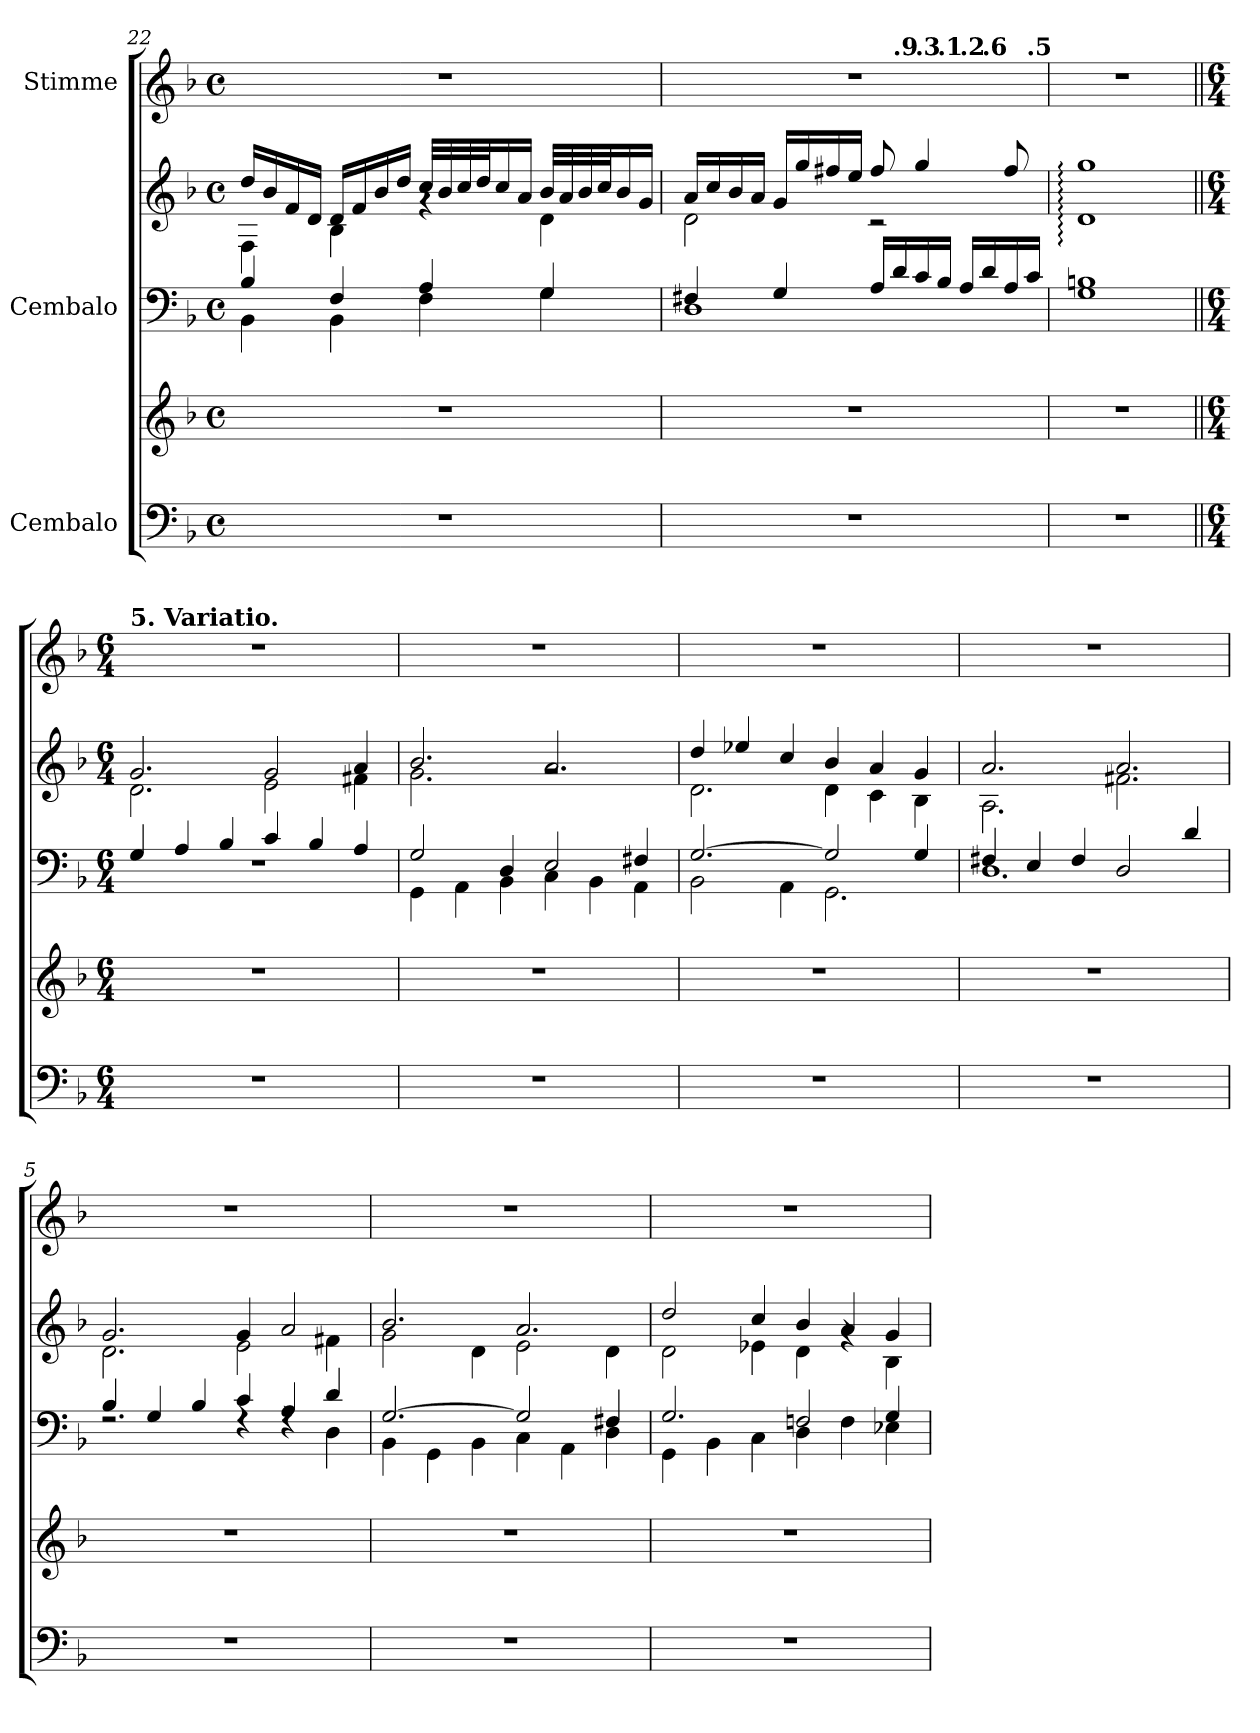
**kern	**kern	**kern	**kern	**kern
*part3	*part3	*part2	*part2	*part1
*staff5	*staff4	*staff3	*staff2	*staff1
*I"Cembalo	*	*I"Cembalo	*	*I"Stimme
*clefF4	*clefG2	*clefF4	*clefG2	*clefG2
*k[b-]	*k[b-]	*k[b-]	*k[b-]	*k[b-]
*M4/4	*M4/4	*M4/4	*M4/4	*M4/4
*met(c)	*met(c)	*met(c)	*met(c)	*met(c)
=22	=22	=22	=22	=22
*	*	*^	*^	*
1r	1r	4B-/	4BB-\	16dd/LL	4F\	1r
.	.	.	.	16b-/	.	.
.	.	.	.	16f/	.	.
.	.	.	.	16d/JJ	.	.
.	.	4F/	4BB-\	16d/LL	4B-\	.
.	.	.	.	16f/	.	.
.	.	.	.	16b-/	.	.
.	.	.	.	16dd/JJ	.	.
.	.	4A/	4F\	32cc/LLL	4rg	.
.	.	.	.	32b-/	.	.
.	.	.	.	32cc/	.	.
.	.	.	.	32dd/J	.	.
.	.	.	.	16cc/	.	.
.	.	.	.	16a/JJ	.	.
.	.	4G/	4G\	32b-/LLL	4d\	.
.	.	.	.	32a/	.	.
.	.	.	.	32b-/	.	.
.	.	.	.	32cc/J	.	.
.	.	.	.	16b-/	.	.
.	.	.	.	16g/JJ	.	.
!!LO:LB:g=z
=23	=23	=23	=23	=23	=23	=23
*	*	*	*	*	*	*^
*	*	*	*	*	*	*	*^
*	*	*	*	*	*	*	*	*^
*	*	*	*	*	*	*	*	*	*^
*	*	*	*	*	*	*	*	*	*	*^
*	*	*	*	*	*	*	*	*	*	*	*^
1r	1r	4F#X/	1D	16a/LL	2d\	1r	2ryy	2ryy	2ryy	2.ryy	2ryy	2..ryy
.	.	.	.	16cc/	.	.	.	.	.	.	.	.
.	.	.	.	16b-/	.	.	.	.	.	.	.	.
.	.	.	.	16a/JJ	.	.	.	.	.	.	.	.
.	.	4G/	.	16g/LL	.	.	.	.	.	.	.	.
.	.	.	.	16gg/	.	.	.	.	.	.	.	.
.	.	.	.	16ff#X/	.	.	.	.	.	.	.	.
.	.	.	.	16ee/JJ	.	.	.	.	.	.	.	.
*	*	*	*	*	*	*MM88	*	*	*	*	*	*
.	.	16A/LL	.	8ff#/	2r	.	16ryy	8ryy	8.ryy	.	4ryy	.
*	*	*	*	*	*	*MM87	*	*	*	*	*	*
!	!	!	!	!	!	!	!LO:TX:a:B:t=.9	!	!	!	!	!
.	.	16d/	.	.	.	.	4..ryy	.	.	.	.	.
*	*	*	*	*	*	*MM87	*	*	*	*	*	*
!	!	!	!	!	!	!	!	!LO:TX:a:B:t=.3	!	!	!	!
.	.	16c/	.	4gg/	.	.	.	4.ryy	.	.	.	.
*	*	*	*	*	*	*MM86	*	*	*	*	*	*
!	!	!	!	!	!	!	!	!	!LO:TX:a:B:t=.1	!	!	!
.	.	16B-/JJ	.	.	.	.	.	.	4ryy	.	.	.
*	*	*	*	*	*	*MM84	*	*	*	*	*	*
!	!	!	!	!	!	!	!	!	!	!LO:TX:a:B:t=.2	!	!
.	.	16A/LL	.	.	.	.	.	.	.	4ryy	16ryy	.
*	*	*	*	*	*	*MM81	*	*	*	*	*	*
!	!	!	!	!	!	!	!	!	!	!	!LO:TX:a:B:t=.6	!
.	.	16d/	.	.	.	.	.	.	.	.	8.ryy	.
*	*	*	*	*	*	*MM78	*	*	*	*	*	*
.	.	16A/	.	8ff#/	.	.	.	.	.	.	.	8ryy
*	*	*	*	*	*	*MM73	*	*	*	*	*	*
!	!	!	!	!	!	!	!	!	!LO:TX:a:B:t=.5	!	!	!
.	.	16c/JJ	.	.	.	.	.	.	16ryy	.	.	.
*	*	*v	*v	*	*	*v	*v	*v	*v	*v	*v	*v
*	*	*	*v	*v	*
=24	=24	=24	=24	=24
*	*	*	*	*MM68
*	*	*	*^	*
*	*	*	*	*^	*
1r	1r	1G 1Bn	1gg	1d	1Gyy: 1Bnyy: 1dyy: 1ggyy:	1r
*	*	*	*v	*v	*v	*
!!LO:LB:g=z
=1||	=1||	=1||	=1||	=1||
*M6/4	*M6/4	*M6/4	*M6/4	*M6/4
*	*	*	*	*MM189
*	*	*^	*^	*
*	*	*	*	*	*^	*
!	!	!	!	!	!	!	!LO:TX:B:t=5. Variatio.
*	*	*	*	*	*v	*v	*
1.r	1.r	4G/	1.rF	2.g/	2.d\	1.r
.	.	4A/	.	.	.	.
.	.	4B-/	.	.	.	.
.	.	4c/	.	2g/	2e\	.
.	.	4B-/	.	.	.	.
.	.	4A/	.	4a/	4f#X\	.
=2	=2	=2	=2	=2	=2	=2
1.r	1.r	2G/	4GG\	2.b-/	2.g\	1.r
.	.	.	4AA\	.	.	.
.	.	4D/	4BB-\	.	.	.
.	.	2E/	4C\	2.a/	2.rg	.
.	.	.	4BB-\	.	.	.
.	.	4F#X/	4AA\	.	.	.
=3	=3	=3	=3	=3	=3	=3
1.r	1.r	[2.G/	2BB-\	4dd/	2.d\	1.r
.	.	.	.	4ee-X/	.	.
.	.	.	4AA\	4cc/	.	.
.	.	2G/]	2.GG\	4b-/	4d\	.
.	.	.	.	4a/	4c\	.
.	.	4G/	.	4g/	4B-\	.
=4	=4	=4	=4	=4	=4	=4
1.r	1.r	4F#X/	1.D	2.a/	2.A\	1.r
.	.	4E/	.	.	.	.
.	.	4F#/	.	.	.	.
.	.	2D/	.	2.a/	2.f#X\	.
.	.	4d/	.	.	.	.
!!LO:LB:g=z
=5	=5	=5	=5	=5	=5	=5
1.r	1.r	4B-/	2.rF	2.g/	2.d\	1.r
.	.	4G/	.	.	.	.
.	.	4B-/	.	.	.	.
.	.	4c/	4rF	4g/	2e\	.
.	.	4A/	4rF	2a/	.	.
.	.	4d/	4D\	.	4f#X\	.
=6	=6	=6	=6	=6	=6	=6
1.r	1.r	[2.G/	4BB-\	2.b-/	2g\	1.r
.	.	.	4GG\	.	.	.
.	.	.	4BB-\	.	4d\	.
.	.	2G/]	4C\	2.a/	2e\	.
.	.	.	4AA\	.	.	.
.	.	4F#X/	4D\	.	4d\	.
=7	=7	=7	=7	=7	=7	=7
1.r	1.r	2.G/	4GG\	2dd/	2d\	1.r
.	.	.	4BB-\	.	.	.
.	.	.	4C\	4cc/	4e-X\	.
.	.	2Fn/	4D\	4b-/	4d\	.
.	.	.	4F\	4a/	4rg	.
.	.	4G/	4E-X\	4g/	4B-\	.
*	*	*v	*v	*	*	*
*	*	*	*v	*v	*
=	=	=	=	=
*-	*-	*-	*-	*-
